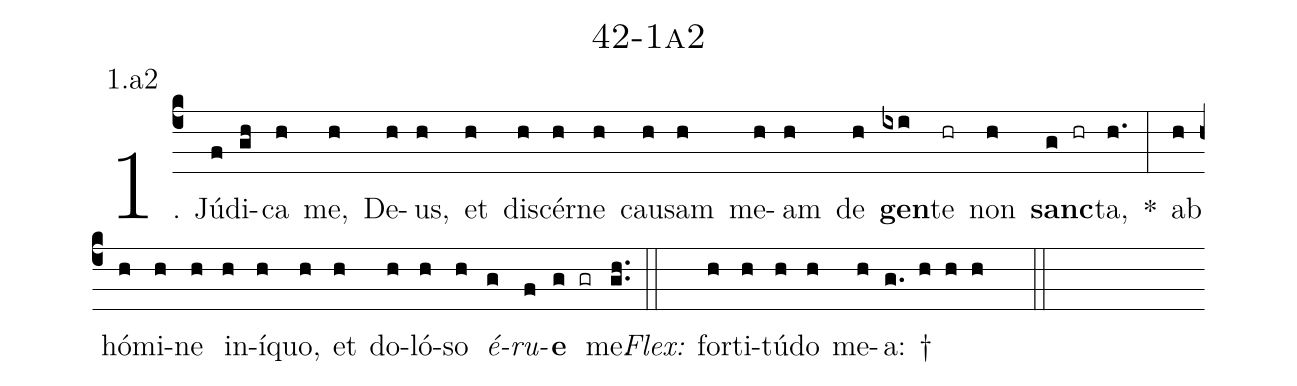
name: 42-1a2;
annotation: 1.a2;
%%
(c4)1. Jú(f)di(gh)ca(h) me,(h) De(h)us,(h) et(h) di(h)scér(h)ne(h) cau(h)sam(h) me(h)am(h) de(h) <b>gen</b>(ixi)te(hr) non(h) <b>sanc</b>(g hr)ta,(h.) *(:) ab(h) hó(h)mi(h)ne(h) in(h)í(h)quo,(h) et(h) do(h)ló(h)so(h) <i>é</i>(g)<i>ru</i>(f)<b>e</b>(g gr) me.(gh..) (::)
<i>Flex:</i>()  for(h)ti(h)tú(h)do(h) me(h)a: †(g. h h h  ::)
